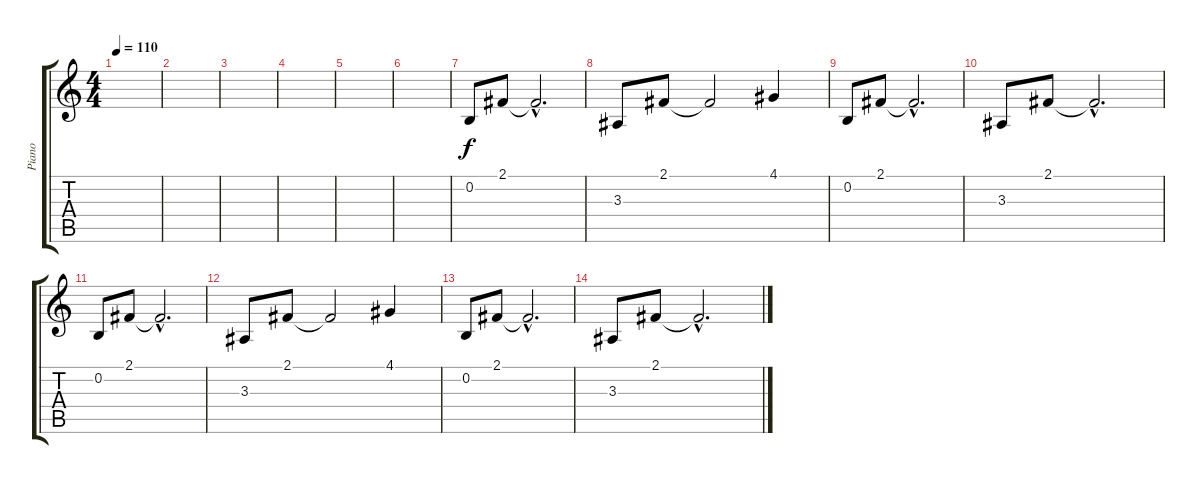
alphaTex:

\track ("Piano" "Piano") {instrument brightacousticpiano}
\staff {score tabs}
\tuning (E4 B3 G3 D3 A2 E2) {hide}
\ts (4 4)
\tempo 110
\clef g2
\ks c
|
|
|
|
|
|
0.2.8 2.1.8 2.1{hac t}.2{d} |
3.3.8 2.1.8 2.1{t}.2 4.1.4 |
0.2.8 2.1.8 2.1{hac t}.2{d} |
3.3.8 2.1.8 2.1{hac t}.2{d} |
0.2.8 2.1.8 2.1{hac t}.2{d} |
3.3.8 2.1.8 2.1{t}.2 4.1.4 |
0.2.8 2.1.8 2.1{hac t}.2{d} |
3.3.8 2.1.8 2.1{hac t}.2{d}
